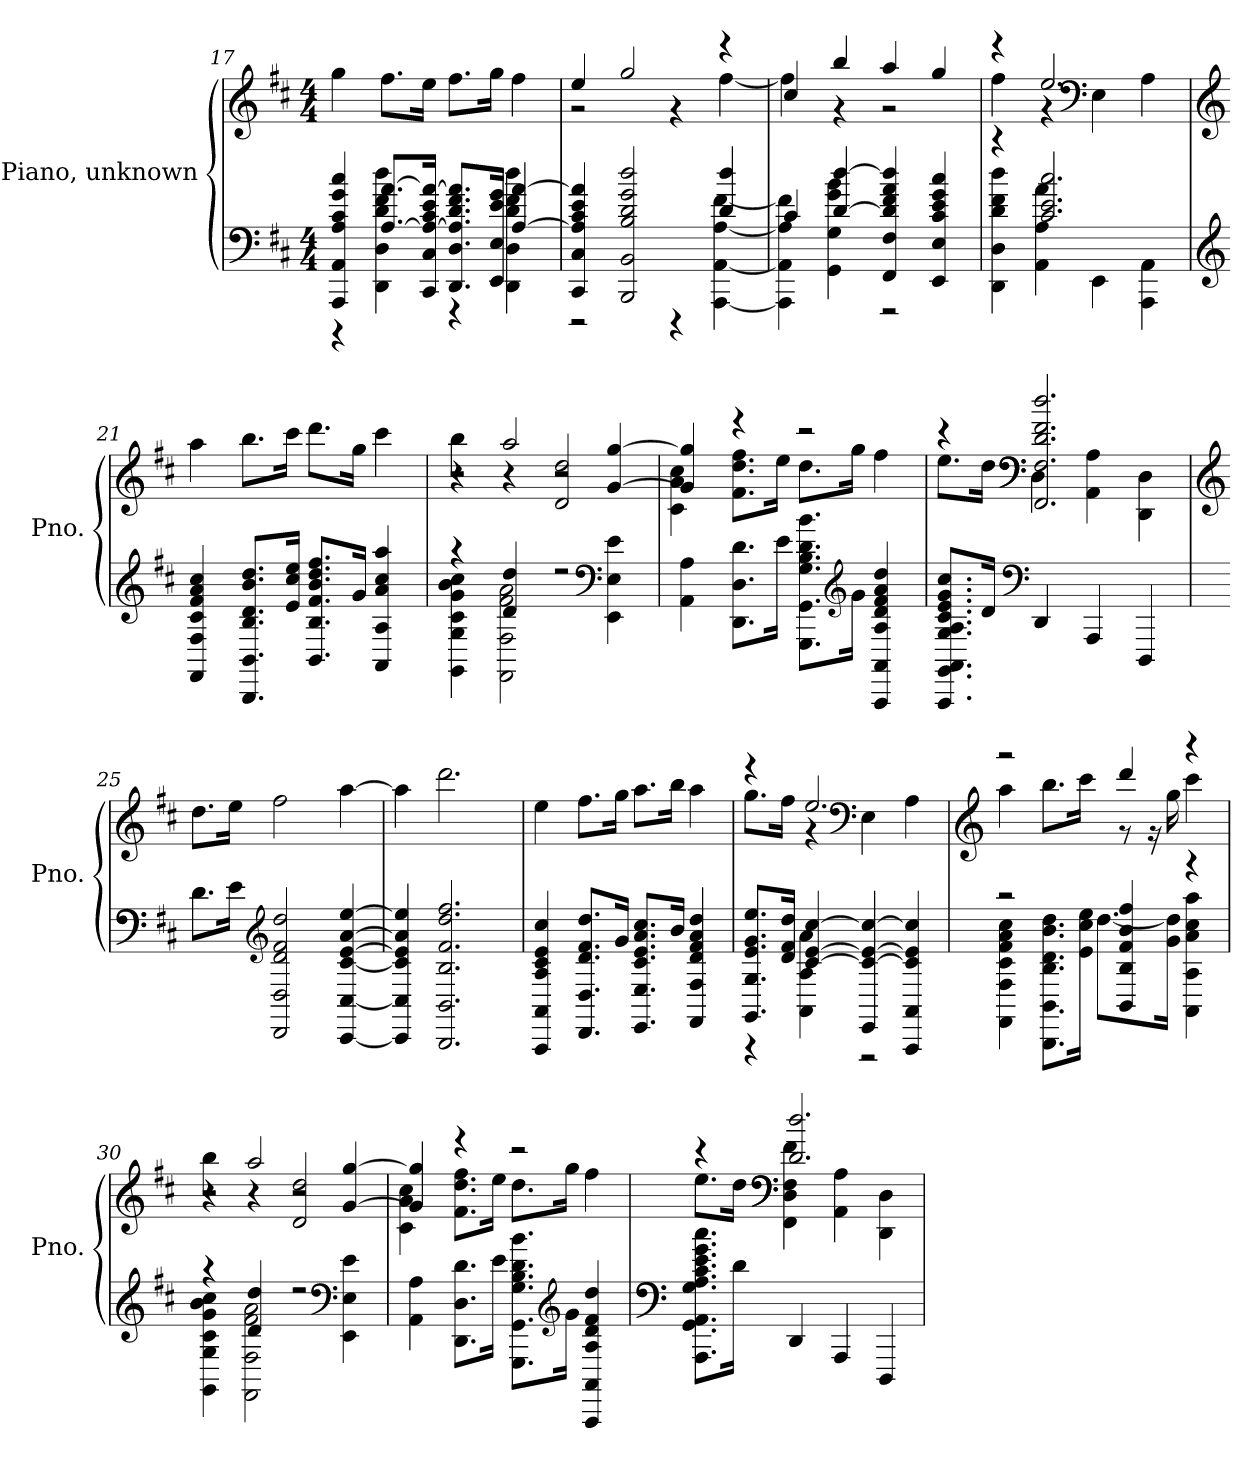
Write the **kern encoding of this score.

**kern	**kern
*part1	*part1
*staff2	*staff1
*I"Piano, unknown	*
*I'Pno.	*
*clefF4	*clefG2
*k[f#c#]	*k[f#c#]
*M4/4	*M4/4
=17	=17
*^	*
4AAA/ 4AA/ 4A/ 4c#/ 4g/ 4cc#/	4r	4gg\
[8.A/ [8.a/L	4DD\ 4D\ 4d\ 4f#\ 4dd\	8.ff#\L
16CC#/ 16C#/ 16A/_ 16c#/ 16e/ 16a/_Jk	.	16ee\Jk
8.DD/ 8.D/ 8.A/] 8.d/ 8.f#/ 8.a/]L	4r	8.ff#\L
16EE/ 16E/ 16e/ 16g/Jk	.	16gg\Jk
[4A/ [4a/	4DD\ 4D\ 4d\ 4f#\ 4dd\	4ff#\
=18	=18	=18
*	*	*^
4CC#/ 4C#/ 4A/] 4c#/ 4e/ 4a/]	2r	4ee/	2r
2BBB/ 2BB/ 2B/ 2d/ 2g/ 2dd/	.	2gg/	.
.	4r	.	4r
4d/ 4dd/	[4AAA\ [4AA\ [4A\ [4f#\	4r	[4ff#\
=19	=19	=19	=19
4c#/	4AAA\] 4AA\] 4A\] 4f#\]	4cc#/	4ff#\]
[4d/ [4dd/	4GG\ 4G\ 4g\ 4b\	4bb/	4r
4FF#/ 4F#/ 4d/] 4f#/ 4a/ 4dd/]	2r	4aa/	2r
4EE/ 4E/ 4c#/ 4e/ 4g/ 4cc#/	.	4gg/	.
!!LO:LB:g=z	!!
=20	=20	=20	=20
4r	4DD\ 4D\ 4d\ 4f#\ 4dd\	4r	4ff#\
2.c#/ 2.e/ 2.cc#/	4AA\ 4A\ 4a\	2.ee/	4r
*	*	*clefF4	*
.	4EE\	.	4E\
.	4AAA\ 4AA\	.	4A\
*v	*v	*	*
*	*v	*v
=21	=21
*clefG2	*clefG2
4FF#/ 4F#/ 4c#/ 4f#/ 4a/ 4cc#/	4aa\
8.BBB/ 8.BB/ 8.B/ 8.d/ 8.b/ 8.dd/L	8.bb\L
16e/ 16cc#/ 16ee/Jk	16ccc#\Jk
8.BB/ 8.B/ 8.f#/ 8.b/ 8.dd/ 8.ff#/L	8.ddd\L
16g/Jk	16gg\Jk
4AA/ 4A/ 4a/ 4cc#/ 4aa/	4ccc#\
=22	=22
*^	*^
*	*	*	*^
4r	4GG\ 4G\ 4c#\ 4g\ 4b\ 4cc#\	4r	4bb\	2r
4d/ 4dd/	2FF#\ 2F#\ 2f#\ 2a\	2aa/	4r	.
2r	.	.	2r	2d/ 2dd/
*clefF4	*	*	*	*
.	4EE\ 4E\ 4e\	[4g/ [4gg/	.	.
*v	*v	*	*	*
*	*	*v	*v
=23	=23	=23
4AA\ 4A\	4g/] 4gg/]	4c#\ 4a\ 4cc#\
8.DD\ 8.D\ 8.d\L	4r	8.f#\ 8.dd\ 8.ff#\L
16e\Jk	.	16ee\Jk
8.GGG\ 8.GG\ 8.G\ 8.B\ 8.d\ 8.b\L	2r	8.dd\L
*clefG2	*	*
16g\Jk	.	16gg\Jk
4AAA/ 4AA/ 4A/ 4d/ 4f#/ 4a/ 4dd/	.	4ff#\
!!LO:LB:g=z	!!
=24	=24	=24
8.AAA/ 8.GG/ 8.AA/ 8.G/ 8.A/ 8.c#/ 8.e/ 8.g/ 8.cc#/L	4r	8.ee\L
16d/Jk	.	16dd\Jk
*clefF4	*clefF4	*
4DD/	2.FF#/ 2.F#/ 2.d/ 2.f#/ 2.dd/	4D\
4AAA/	.	4AA\ 4A\
4DDD/	.	4DD\ 4D\
*	*v	*v
=25	=25
*	*clefG2
8.d\L	8.dd\L
16e\Jk	16ee\Jk
*clefG2	*
2DD/ 2D/ 2d/ 2f#/ 2dd/	2ff#\
[4CC#/ [4C#/ [4c#/ [4e/ [4a/ [4ee/	[4aa\
=26	=26
4CC#/] 4C#/] 4c#/] 4e/] 4a/] 4ee/]	4aa\]
2.BBB/ 2.BB/ 2.B/ 2.f#/ 2.dd/ 2.ff#/	2.ddd\
=27	=27
4AAA/ 4AA/ 4A/ 4c#/ 4e/ 4cc#/	4ee\
8.DD/ 8.D/ 8.d/ 8.f#/ 8.dd/L	8.ff#\L
16g/Jk	16gg\Jk
8.EE/ 8.E/ 8.c#/ 8.e/ 8.a/ 8.cc#/L	8.aa\L
16b/Jk	16bb\Jk
4FF#/ 4F#/ 4d/ 4f#/ 4a/ 4dd/	4aa\
=28	=28
*^	*^
8.GG/ 8.G/ 8.e/ 8.g/ 8.ee/L	4r	4r	8.gg\L
16d/ 16f#/ 16dd/Jk	.	.	16ff#\Jk
[4c#/ [4e/ [4cc#/	4AA\ 4A\ 4a\	2.ee/	4r
*	*	*clefF4	*
4EE/ 4c#/_ 4e/_ 4cc#/_	2r	.	4E\
4AAA/ 4AA/ 4c#/] 4e/] 4cc#/]	.	.	4A\
!!LO:PB:g=z	!!
=29	=29	=29	=29
*	*	*clefG2	*
2r	4FF#\ 4F#\ 4c#\ 4f#\ 4a\ 4cc#\	2r	4aa\
.	8.BBB\ 8.BB\ 8.B\ 8.d\ 8.b\ 8.dd\L	.	8.bb\L
.	16e\ 16cc#\ 16ee\Jk	.	16ccc#\Jk
4BB/ 4B/ 4f#/ 4b/ 4ff#/	[8.dd\L	4ddd/	8r
.	.	.	16r
.	16g\ 16dd\]Jk	.	16gg\
4r	4AA\ 4A\ 4a\ 4cc#\ 4aa\	4r	4ccc#\
=30	=30	=30	=30
*	*	*	*^
4r	4GG\ 4G\ 4c#\ 4g\ 4b\ 4cc#\	4r	4bb\	2r
4d/ 4dd/	2FF#\ 2F#\ 2f#\ 2a\	2aa/	4r	.
2r	.	.	2r	2d/ 2dd/
*clefF4	*	*	*	*
.	4EE\ 4E\ 4e\	[4g/ [4gg/	.	.
*v	*v	*	*	*
*	*	*v	*v
=31	=31	=31
4AA\ 4A\	4g/] 4gg/]	4c#\ 4a\ 4cc#\
8.DD\ 8.D\ 8.d\L	4r	8.f#\ 8.dd\ 8.ff#\L
16e\Jk	.	16ee\Jk
8.GGG\ 8.GG\ 8.G\ 8.B\ 8.d\ 8.b\L	2r	8.dd\L
*clefG2	*	*
16g\Jk	.	16gg\Jk
4AAA/ 4AA/ 4A/ 4d/ 4f#/ 4dd/	.	4ff#\
=32	=32	=32
*clefF4	*	*
8.AAA\ 8.GG\ 8.AA\ 8.G\ 8.A\ 8.c#\ 8.e\ 8.g\ 8.cc#\L	4r	8.ee\L
16d\Jk	.	16dd\Jk
*	*clefF4	*
4DD/	2.d/ 2.dd/	4FF#\ 4D\ 4F#\ 4f#\
4AAA/	.	4AA\ 4A\
4DDD/	.	4DD\ 4D\
*	*v	*v
=	=
*-	*-
